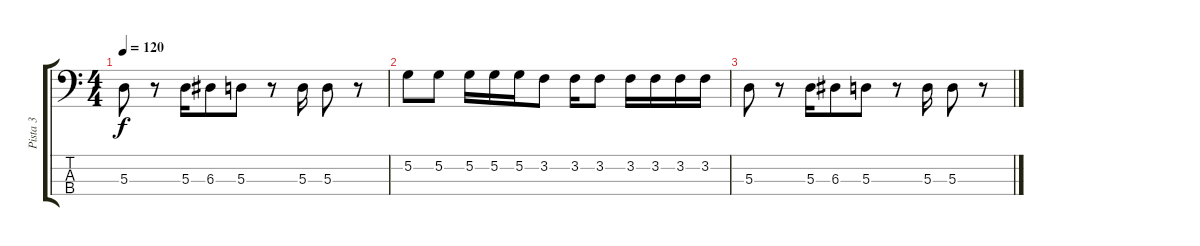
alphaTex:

\track ("Pista 3" "Pista 3") {instrument electricbasspick}
\staff {score tabs}
\tuning (G2 D2 A1 E1) {hide}
\ts (4 4)
\tempo 120
\clef f4
\ks c
5.3.8{dy f} r.8 5.3.16 6.3.8 5.3.8 r.8 5.3.16 5.3.8 r.8 |
5.2.8 5.2.8 5.2.16 5.2.16 5.2.16 3.2.8 3.2.16 3.2.8 3.2.16 3.2.16 3.2.16 3.2.16 |
5.3.8 r.8 5.3.16 6.3.8 5.3.8 r.8 5.3.16 5.3.8 r.8
